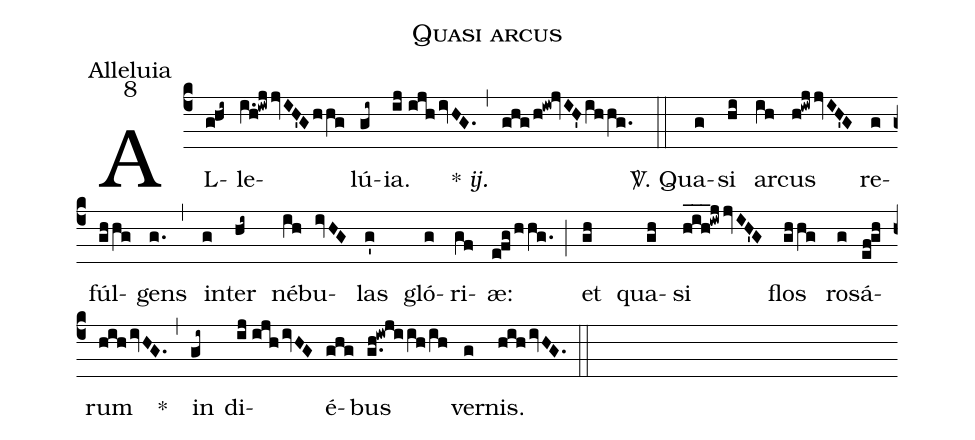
name: Quasi arcus;
office-part: Alleluia;
mode: 8;
%%
(c4) AL(g!hi~)le(i.h!iwjjvIH'Ghhg)lú(gi~)ia.(ij//ijhivHG.) {*} <i>ij.</i>(,) (ghg/h!iw!jvIH'ihhg.) (::)
<sp>V/</sp>. Qua(g)si(hi) ar(ih)cus(h!iwjjvIH'G) re(g)fúl(ghhg)gens(g.) (,) in(g)ter(hi~) né(ih)bu(ivHG)las(g') gló(g)ri(gf)æ:(e!fg/hhg.) (;) et(gh) qua(gh)si(hih___!iwjjvIH'G) flos(ghhg) ro(g)sá(ef!gh)rum(hihivHG.) *(,) in(gi~) di(ij//ijhivHG)é(ghg)bus(g.h!iwjiih/ih) ver(g)nis.(hih/ivHG.) (::)
